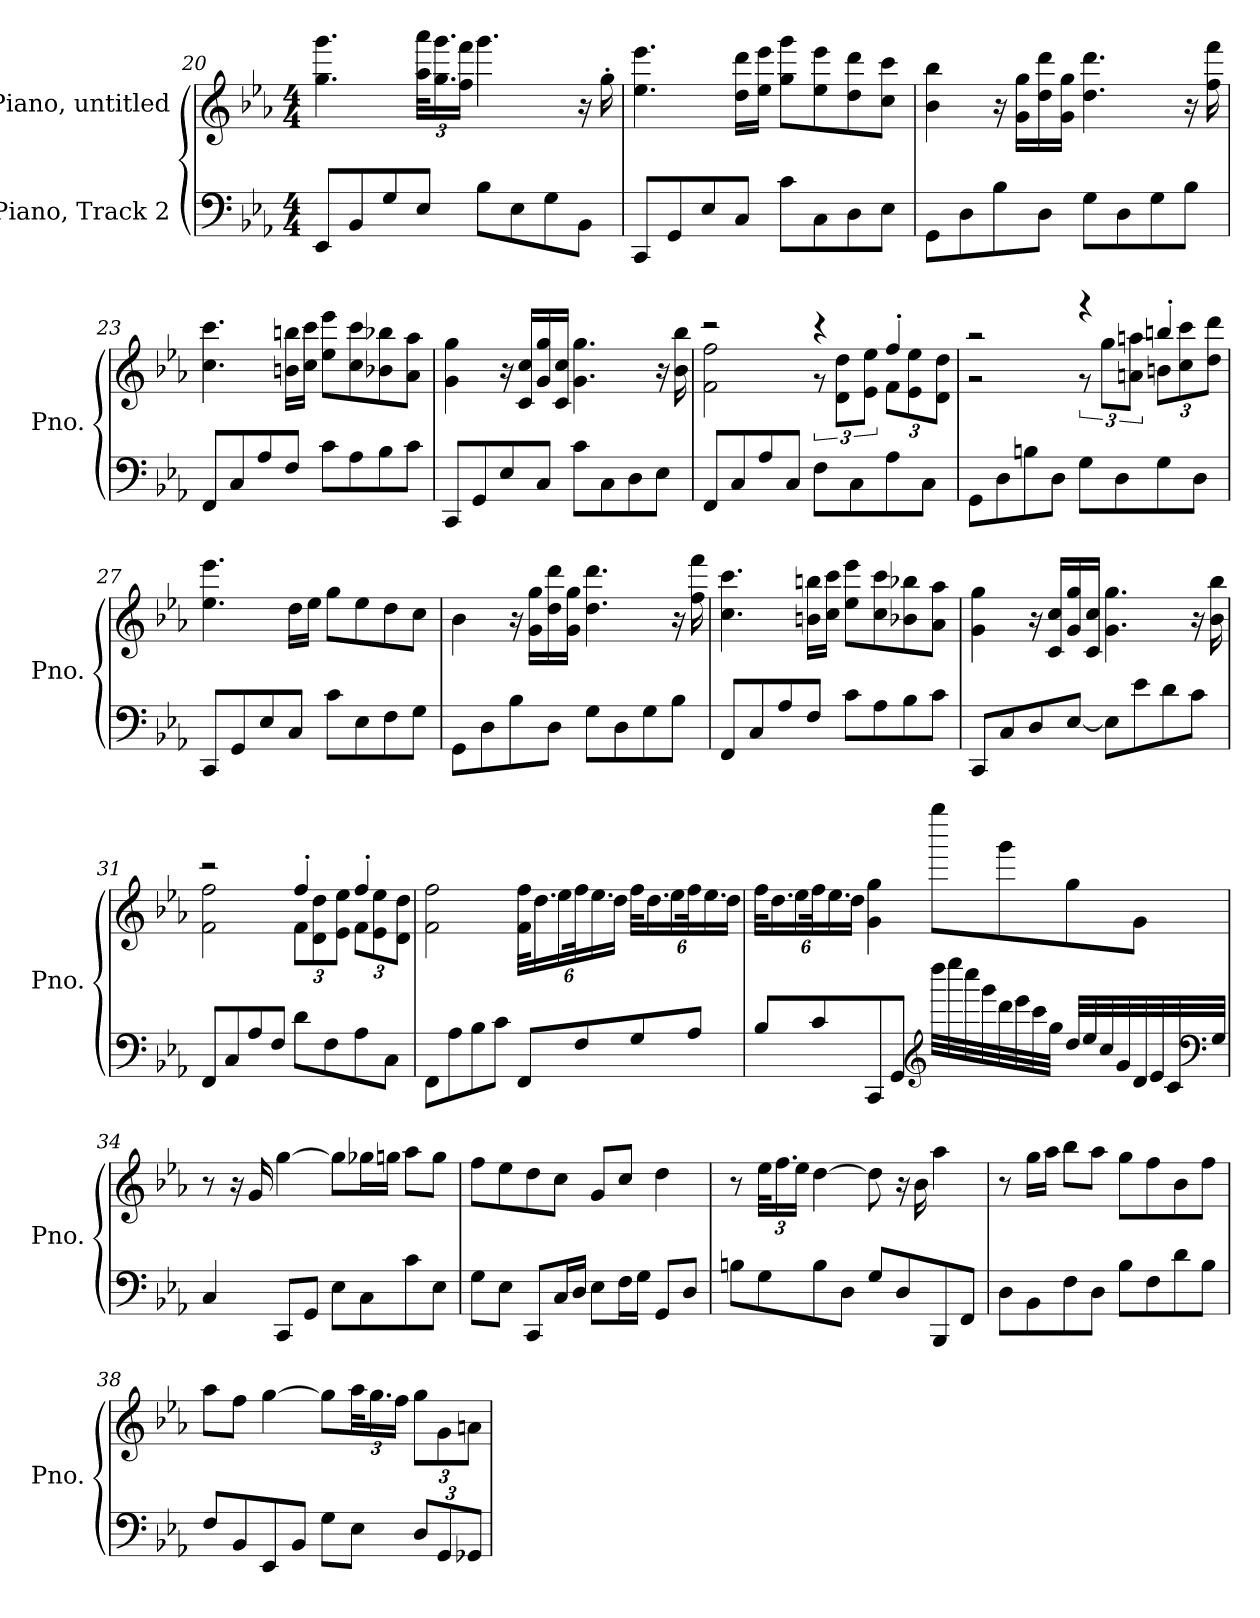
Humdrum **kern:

**kern	**kern
*part2	*part1
*staff2	*staff1
*I"Piano, Track 2	*I"Piano, untitled
*I'Pno.	*I'Pno.
*clefF4	*clefG2
*k[b-e-a-]	*k[b-e-a-]
*M4/4	*M4/4
=20	=20
8EE-/L	4.gg\ 4.ggg\
8BB-/	.
8G/	.
*	*Xbrackettup
8E-/J	48aa-\ 48aaa-\KLL
.	24.gg\ 24.ggg\
.	24ff\ 24fff\JJ
8B-\L	4.ggg\
8E-\	.
8G\	.
8BB-\J	16r
.	16gg'\
!!LO:LB:g=z
=21	=21
8CC/L	4.ee-\ 4.eee-\
8GG/	.
8E-/	.
8C/J	16dd\ 16ddd\LL
.	16ee-\ 16eee-\JJ
8c\L	8gg\ 8ggg\L
8C\	8ee-\ 8eee-\
8D\	8dd\ 8ddd\
8E-\J	8cc\ 8ccc\J
=22	=22
8GG\L	4b-\ 4bb-\
8D\	.
8B-\	16r
.	16g\ 16gg\LL
8D\J	16dd\ 16ddd\
.	16g\ 16gg\JJ
8G\L	4.dd\ 4.ddd\
8D\	.
8G\	.
8B-\J	16r
.	16ff\ 16fff\
=23	=23
8FF/L	4.cc\ 4.ccc\
8C/	.
8A-/	.
8F/J	16bn\ 16bbn\LL
.	16cc\ 16ccc\JJ
8c\L	8ee-\ 8eee-\L
8A-\	8cc\ 8ccc\
8B-\	8b-X\ 8bb-X\
8c\J	8a-\ 8aa-\J
!!LO:LB:g=z
=24	=24
8CC/L	4g\ 4gg\
8GG/	.
8E-/	16r
.	16c/ 16cc/LL
8C/J	16g/ 16gg/
.	16c/ 16cc/JJ
8c\L	4.g\ 4.gg\
8C\	.
8D\	.
8E-\J	16r
.	16b-\ 16bb-\
=25	=25
*	*^
8FF/L	2r	2f\ 2ff\
8C/	.	.
8A-/	.	.
8C/J	.	.
*	*	*brackettup
8F\L	4r	12r
.	.	12d\ 12dd\L
8C\	.	.
.	.	12e-\ 12ee-\J
*	*	*Xbrackettup
8A-\	4ff'/	12f\L
.	.	12e-\ 12ee-\
8C\J	.	.
.	.	12d\ 12dd\J
=26	=26	=26
8GG\L	2r	2r
8D\	.	.
8Bn\	.	.
8D\J	.	.
*	*	*brackettup
8G\L	4r	12r
.	.	12gg\L
8D\	.	.
.	.	12an\ 12aan\J
*	*	*Xbrackettup
8G\	4bbn'/	12bn\L
.	.	12cc\ 12ccc\
8D\J	.	.
.	.	12dd\ 12ddd\J
*	*v	*v
=27	=27
8CC/L	4.ee-\ 4.eee-\
8GG/	.
8E-/	.
8C/J	16dd\LL
.	16ee-\JJ
8c\L	8gg\L
8E-\	8ee-\
8F\	8dd\
8G\J	8cc\J
!!LO:LB:g=z
=28	=28
8GG\L	4b-\
8D\	.
8B-\	16r
.	16g\ 16gg\LL
8D\J	16dd\ 16ddd\
.	16g\ 16gg\JJ
8G\L	4.dd\ 4.ddd\
8D\	.
8G\	.
8B-\J	16r
.	16ff\ 16fff\
=29	=29
8FF/L	4.cc\ 4.ccc\
8C/	.
8A-/	.
8F/J	16bn\ 16bbn\LL
.	16cc\ 16ccc\JJ
8c\L	8ee-\ 8eee-\L
8A-\	8cc\ 8ccc\
8B-\	8b-X\ 8bb-X\
8c\J	8a-\ 8aa-\J
=30	=30
8CC/L	4g\ 4gg\
8C/	.
8D/	16r
.	16c/ 16cc/LL
[8E-/J	16g/ 16gg/
.	16c/ 16cc/JJ
8E-\L]	4.g\ 4.gg\
8e-\	.
8d\	.
8c\J	16r
.	16b-\ 16bb-\
!!LO:LB:g=z
=31	=31
*	*^
8FF/L	2r	2f\ 2ff\
8C/	.	.
8A-/	.	.
8F/J	.	.
8d\L	4ff'/	12f\L
.	.	12d\ 12dd\
8F\	.	.
.	.	12e-\ 12ee-\J
8A-\	4ff'/	12f\L
.	.	12e-\ 12ee-\
8C\J	.	.
.	.	12d\ 12dd\J
*	*v	*v
=32	=32
8FF\L	2f\ 2ff\
8A-\	.
8B-\	.
8c\J	.
8FF/L	48f\ 48ff\KLL
.	24.dd\
.	24ee-\
8F/	48ff\K
.	24.ee-\
.	24dd\JJ
8G/	48ff\KLL
.	24.dd\
.	24ee-\
8A-/J	48ff\K
.	24.ee-\
.	24dd\JJ
!!LO:LB:g=z
=33	=33
8B-/L	48ff\KLL
.	24.dd\
.	24ee-\
8c/	48ff\K
.	24.ee-\
.	24dd\JJ
8CC/	4g\ 4gg\
8GG/J	.
*clefG2	*
32dddd\LLL	8gggg\L
32eeee-\	.
32cccc\	.
32ggg\	.
32ddd\	8ggg\
32eee-\	.
32ccc\	.
32gg\JJJ	.
32dd/LLL	8gg\
32ee-/	.
32cc/	.
32g/	.
32d/	8g\J
32e-/	.
32c/	.
*clefF4	*
32G/JJJ	.
=34	=34
4C/	8r
.	16r
.	16g/
8CC/L	[4gg\
8GG/J	.
8E-\L	8gg\L]
8C\	16gg-X\L
.	16ggn\JJ
8c\	8aa-\L
8E-\J	8gg\J
!!LO:PB:g=z
=35	=35
8G\L	8ff\L
8E-\J	8ee-\
8CC/L	8dd\
16C/L	8cc\J
16D/JJ	.
8E-\L	8g/L
16F\L	8cc/J
16G\JJ	.
8GG/L	4dd\
8D/J	.
=36	=36
8Bn\L	8r
8G\	48ee-\KLL
.	24.ff\
.	24ee-\JJ
8B\	[4dd\
8D\J	.
8G/L	8dd\]
8D/	16r
.	16b-\
8BBB-/	4aa-\
8FF/J	.
=37	=37
8D\L	8r
8BB-\	16gg\LL
.	16aa-\JJ
8F\	8bb-\L
8D\J	8aa-\J
8B-\L	8gg\L
8F\	8ff\
8d\	8b-\
8B-\J	8ff\J
!!LO:LB:g=z
=38	=38
8F/L	8aa-\L
8BB-/	8ff\J
8EE-/	[4gg\
8BB-/J	.
8G\L	8gg\L]
8E-\J	48aa-\KL
.	24.gg\
.	24ff\JJ
*Xbrackettup	*
12D/L	12gg\L
12GG/	12g\
12GG-X/J	12an\J
=	=
*-	*-
